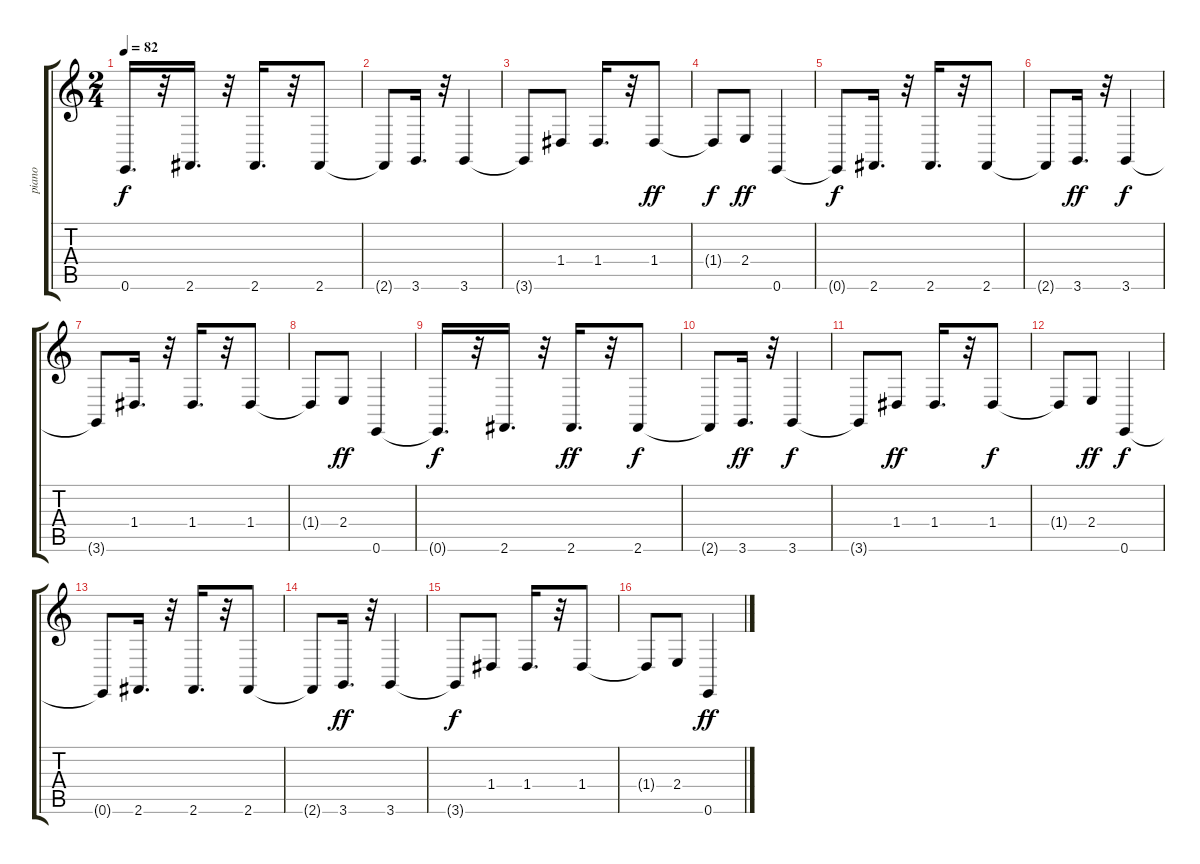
\track ("piano" "piano") {instrument brightacousticpiano}
\staff {score tabs}
\tuning (E4 B3 G3 D3 A2 E2) {hide}
\ts (2 4)
\tempo 82
\clef g2
\ks c
0.6{t}.16{d dy f} r.32 2.6.16{d} r.32 2.6.16{d} r.32 2.6.8 |
2.6{t}.8 3.6.16{d} r.32 3.6.4 |
3.6{t}.8 1.4.8 1.4.16{d} r.32 1.4.8{dy ff} |
1.4{t}.8{dy f} 2.4.8{dy ff} 0.6.4 |
0.6{t}.8{dy f} 2.6.16{d} r.32 2.6.16{d} r.32 2.6.8 |
2.6{t}.8 3.6.16{d dy ff} r.32 3.6.4{dy f} |
3.6{t}.8 1.4.16{d} r.32 1.4.16{d} r.32 1.4.8 |
1.4{t}.8 2.4.8{dy ff} 0.6.4 |
0.6{t}.16{d dy f} r.32 2.6.16{d} r.32 2.6.16{d dy ff} r.32 2.6.8{dy f} |
2.6{t}.8 3.6.16{d dy ff} r.32 3.6.4{dy f} |
3.6{t}.8 1.4.8{dy ff} 1.4.16{d} r.32 1.4.8{dy f} |
1.4{t}.8 2.4.8{dy ff} 0.6.4{dy f} |
0.6{t}.8 2.6.16{d} r.32 2.6.16{d} r.32 2.6.8 |
2.6{t}.8 3.6.16{d dy ff} r.32 3.6.4 |
3.6{t}.8{dy f} 1.4.8 1.4.16{d} r.32 1.4.8 |
1.4{t}.8 2.4.8 0.6.4{dy ff}
